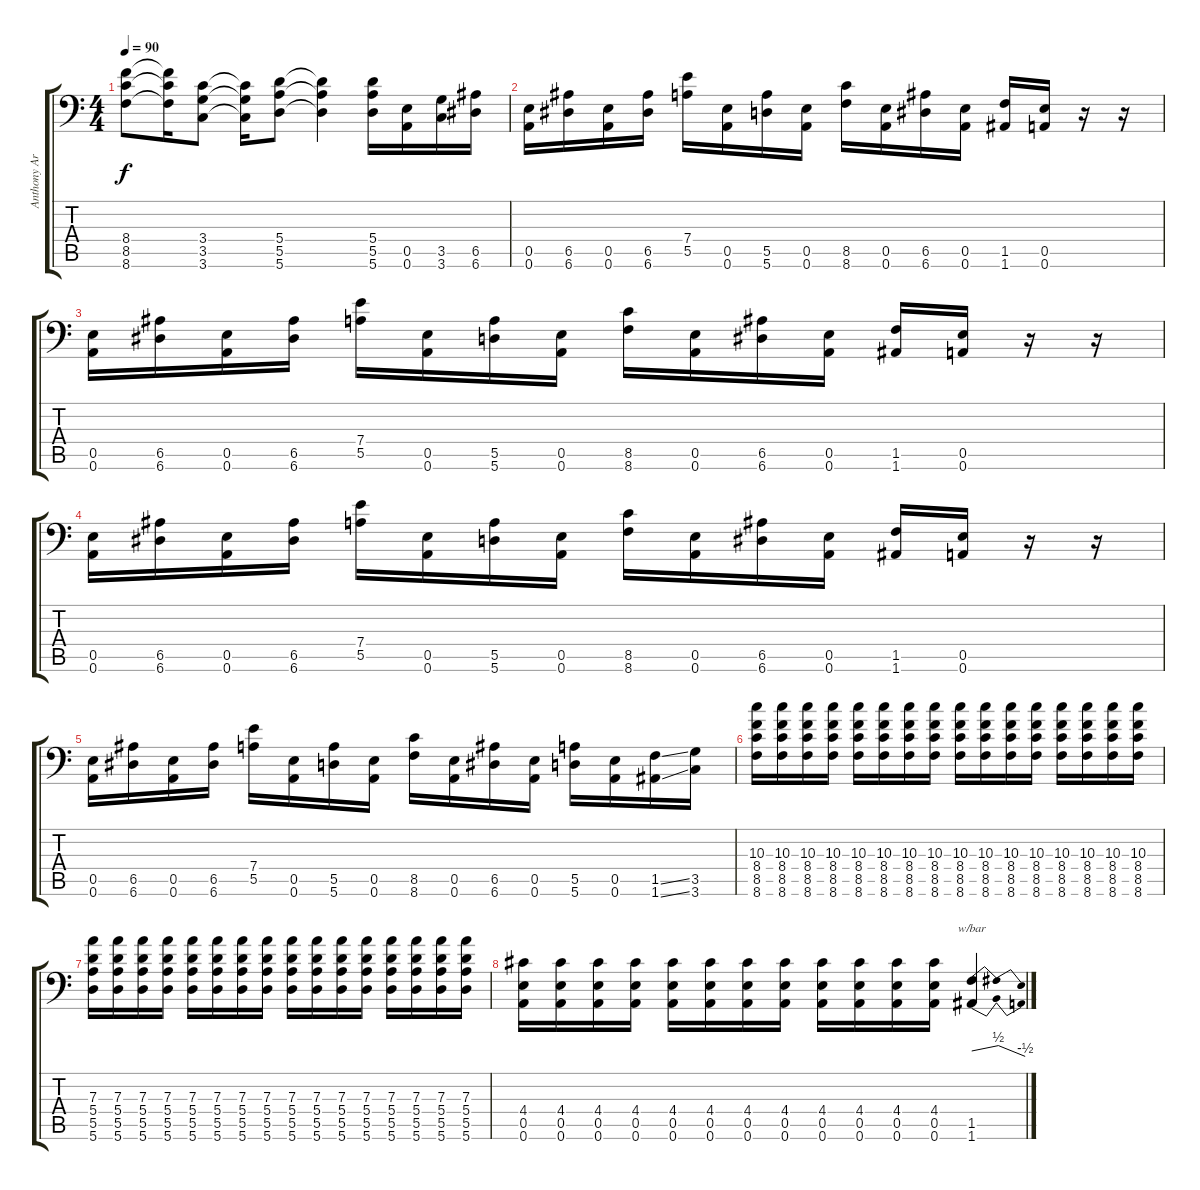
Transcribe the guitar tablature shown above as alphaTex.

\track ("Anthony Armstrong" "Anthony Ar") {instrument distortionguitar}
\staff {score tabs}
\tuning (B3 Gb3 D3 A2 E2 A1) {hide}
\ts (4 4)
\tempo 90
\clef f4
\ks c
(8.4 8.5 8.6).8{dy f} (8.4{t} 8.5{t} 8.6{t}).16 (3.4 3.5 3.6).8 (3.4{t} 3.5{t} 3.6{t}).16 (5.4 5.5 5.6).8 (5.4{t} 5.5{t} 5.6{t}).4 (5.4 5.5 5.6).16 (0.5 0.6).16 (3.5 3.6).16 (6.5 6.6).16 |
(0.5 0.6).16 (6.5 6.6).16 (0.5 0.6).16 (6.5 6.6).16 (7.4 5.5).16 (0.5 0.6).16 (5.5 5.6).16 (0.5 0.6).16 (8.5 8.6).16 (0.5 0.6).16 (6.5 6.6).16 (0.5 0.6).16 (1.5 1.6).16 (0.5 0.6).16 r.16 r.16 |
(0.5 0.6).16 (6.5 6.6).16 (0.5 0.6).16 (6.5 6.6).16 (7.4 5.5).16 (0.5 0.6).16 (5.5 5.6).16 (0.5 0.6).16 (8.5 8.6).16 (0.5 0.6).16 (6.5 6.6).16 (0.5 0.6).16 (1.5 1.6).16 (0.5 0.6).16 r.16 r.16 |
(0.5 0.6).16 (6.5 6.6).16 (0.5 0.6).16 (6.5 6.6).16 (7.4 5.5).16 (0.5 0.6).16 (5.5 5.6).16 (0.5 0.6).16 (8.5 8.6).16 (0.5 0.6).16 (6.5 6.6).16 (0.5 0.6).16 (1.5 1.6).16 (0.5 0.6).16 r.16 r.16 |
(0.5 0.6).16 (6.5 6.6).16 (0.5 0.6).16 (6.5 6.6).16 (7.4 5.5).16 (0.5 0.6).16 (5.5 5.6).16 (0.5 0.6).16 (8.5 8.6).16 (0.5 0.6).16 (6.5 6.6).16 (0.5 0.6).16 (5.5 5.6).16 (0.5 0.6).16 (1.5{ss} 1.6{ss}).16 (3.5 3.6).16 |
(10.3 8.4 8.5 8.6).16 (10.3 8.4 8.5 8.6).16 (10.3 8.4 8.5 8.6).16 (10.3 8.4 8.5 8.6).16 (10.3 8.4 8.5 8.6).16 (10.3 8.4 8.5 8.6).16 (10.3 8.4 8.5 8.6).16 (10.3 8.4 8.5 8.6).16 (10.3 8.4 8.5 8.6).16 (10.3 8.4 8.5 8.6).16 (10.3 8.4 8.5 8.6).16 (10.3 8.4 8.5 8.6).16 (10.3 8.4 8.5 8.6).16 (10.3 8.4 8.5 8.6).16 (10.3 8.4 8.5 8.6).16 (10.3 8.4 8.5 8.6).16 |
(7.3 5.4 5.5 5.6).16 (7.3 5.4 5.5 5.6).16 (7.3 5.4 5.5 5.6).16 (7.3 5.4 5.5 5.6).16 (7.3 5.4 5.5 5.6).16 (7.3 5.4 5.5 5.6).16 (7.3 5.4 5.5 5.6).16 (7.3 5.4 5.5 5.6).16 (7.3 5.4 5.5 5.6).16 (7.3 5.4 5.5 5.6).16 (7.3 5.4 5.5 5.6).16 (7.3 5.4 5.5 5.6).16 (7.3 5.4 5.5 5.6).16 (7.3 5.4 5.5 5.6).16 (7.3 5.4 5.5 5.6).16 (7.3 5.4 5.5 5.6).16 |
(4.4 0.5 0.6).16 (4.4 0.5 0.6).16 (4.4 0.5 0.6).16 (4.4 0.5 0.6).16 (4.4 0.5 0.6).16 (4.4 0.5 0.6).16 (4.4 0.5 0.6).16 (4.4 0.5 0.6).16 (4.4 0.5 0.6).16 (4.4 0.5 0.6).16 (4.4 0.5 0.6).16 (4.4 0.5 0.6).16 (1.5 1.6).4{tbe (dip default 0 0 5 2 15 2 60 -2)}
